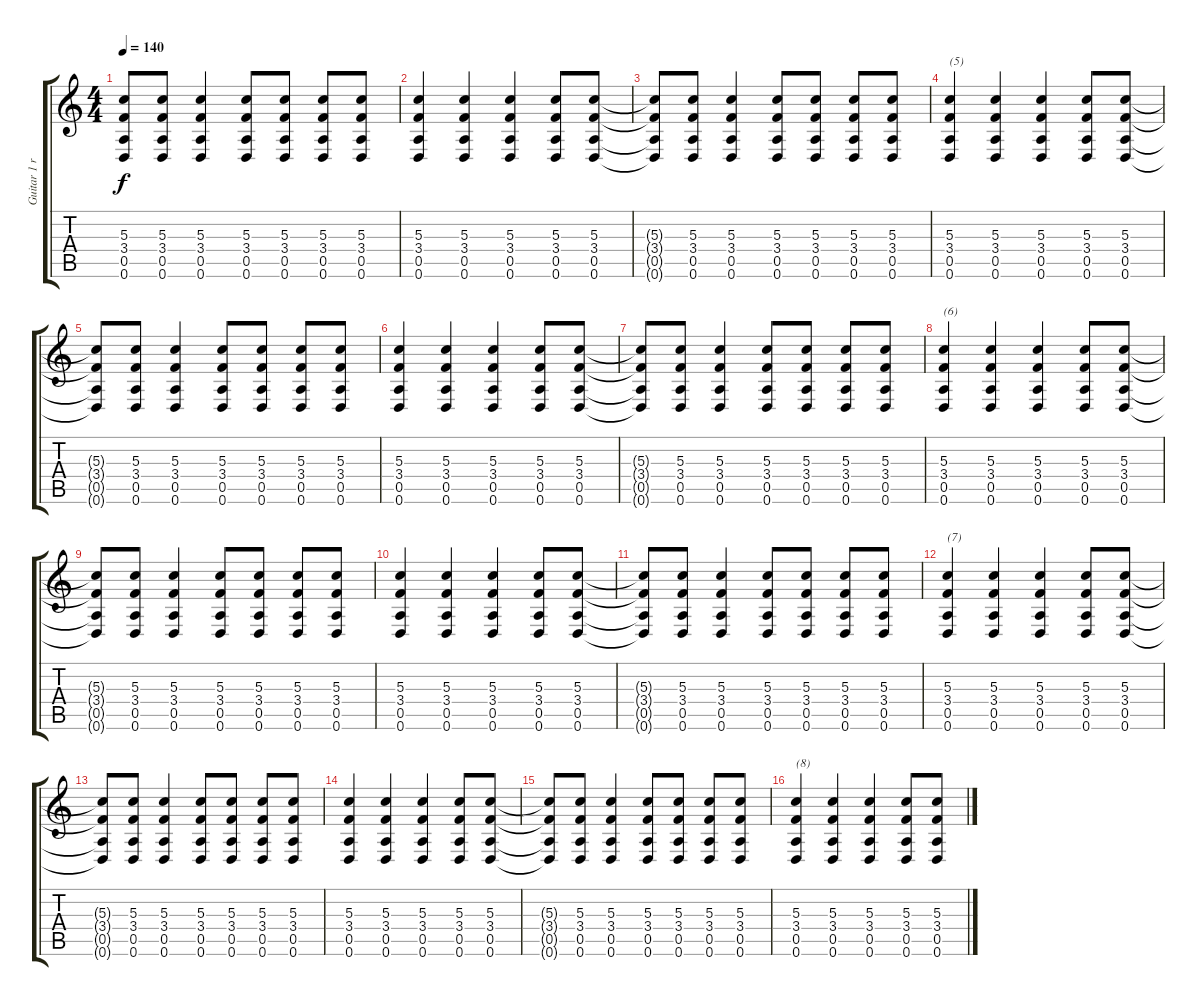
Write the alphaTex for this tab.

\track ("Guitar 1 rythm - Drop D" "Guitar 1 r") {instrument distortionguitar}
\staff {score tabs}
\tuning (E4 B3 G3 D3 A2 D2) {hide}
\ts (4 4)
\tempo 140
\clef g2
\ks c
(5.3{t} 3.4{t} 0.5{t} 0.6{t}).8{dy f} (5.3 3.4 0.5 0.6).8 (5.3 3.4 0.5 0.6).4 (5.3 3.4 0.5 0.6).8 (5.3 3.4 0.5 0.6).8 (5.3 3.4 0.5 0.6).8 (5.3 3.4 0.5 0.6).8 |
(5.3 3.4 0.5 0.6).4 (5.3 3.4 0.5 0.6).4 (5.3 3.4 0.5 0.6).4 (5.3 3.4 0.5 0.6).8 (5.3 3.4 0.5 0.6).8 |
(5.3{t} 3.4{t} 0.5{t} 0.6{t}).8 (5.3 3.4 0.5 0.6).8 (5.3 3.4 0.5 0.6).4 (5.3 3.4 0.5 0.6).8 (5.3 3.4 0.5 0.6).8 (5.3 3.4 0.5 0.6).8 (5.3 3.4 0.5 0.6).8 |
(5.3 3.4 0.5 0.6).4{txt "(5)"} (5.3 3.4 0.5 0.6).4 (5.3 3.4 0.5 0.6).4 (5.3 3.4 0.5 0.6).8 (5.3 3.4 0.5 0.6).8 |
(5.3{t} 3.4{t} 0.5{t} 0.6{t}).8 (5.3 3.4 0.5 0.6).8 (5.3 3.4 0.5 0.6).4 (5.3 3.4 0.5 0.6).8 (5.3 3.4 0.5 0.6).8 (5.3 3.4 0.5 0.6).8 (5.3 3.4 0.5 0.6).8 |
(5.3 3.4 0.5 0.6).4 (5.3 3.4 0.5 0.6).4 (5.3 3.4 0.5 0.6).4 (5.3 3.4 0.5 0.6).8 (5.3 3.4 0.5 0.6).8 |
(5.3{t} 3.4{t} 0.5{t} 0.6{t}).8 (5.3 3.4 0.5 0.6).8 (5.3 3.4 0.5 0.6).4 (5.3 3.4 0.5 0.6).8 (5.3 3.4 0.5 0.6).8 (5.3 3.4 0.5 0.6).8 (5.3 3.4 0.5 0.6).8 |
(5.3 3.4 0.5 0.6).4{txt "(6)"} (5.3 3.4 0.5 0.6).4 (5.3 3.4 0.5 0.6).4 (5.3 3.4 0.5 0.6).8 (5.3 3.4 0.5 0.6).8 |
(5.3{t} 3.4{t} 0.5{t} 0.6{t}).8 (5.3 3.4 0.5 0.6).8 (5.3 3.4 0.5 0.6).4 (5.3 3.4 0.5 0.6).8 (5.3 3.4 0.5 0.6).8 (5.3 3.4 0.5 0.6).8 (5.3 3.4 0.5 0.6).8 |
(5.3 3.4 0.5 0.6).4 (5.3 3.4 0.5 0.6).4 (5.3 3.4 0.5 0.6).4 (5.3 3.4 0.5 0.6).8 (5.3 3.4 0.5 0.6).8 |
(5.3{t} 3.4{t} 0.5{t} 0.6{t}).8 (5.3 3.4 0.5 0.6).8 (5.3 3.4 0.5 0.6).4 (5.3 3.4 0.5 0.6).8 (5.3 3.4 0.5 0.6).8 (5.3 3.4 0.5 0.6).8 (5.3 3.4 0.5 0.6).8 |
(5.3 3.4 0.5 0.6).4{txt "(7)"} (5.3 3.4 0.5 0.6).4 (5.3 3.4 0.5 0.6).4 (5.3 3.4 0.5 0.6).8 (5.3 3.4 0.5 0.6).8 |
(5.3{t} 3.4{t} 0.5{t} 0.6{t}).8 (5.3 3.4 0.5 0.6).8 (5.3 3.4 0.5 0.6).4 (5.3 3.4 0.5 0.6).8 (5.3 3.4 0.5 0.6).8 (5.3 3.4 0.5 0.6).8 (5.3 3.4 0.5 0.6).8 |
(5.3 3.4 0.5 0.6).4 (5.3 3.4 0.5 0.6).4 (5.3 3.4 0.5 0.6).4 (5.3 3.4 0.5 0.6).8 (5.3 3.4 0.5 0.6).8 |
(5.3{t} 3.4{t} 0.5{t} 0.6{t}).8 (5.3 3.4 0.5 0.6).8 (5.3 3.4 0.5 0.6).4 (5.3 3.4 0.5 0.6).8 (5.3 3.4 0.5 0.6).8 (5.3 3.4 0.5 0.6).8 (5.3 3.4 0.5 0.6).8 |
(5.3 3.4 0.5 0.6).4{txt "(8)"} (5.3 3.4 0.5 0.6).4 (5.3 3.4 0.5 0.6).4 (5.3 3.4 0.5 0.6).8 (5.3 3.4 0.5 0.6).8
